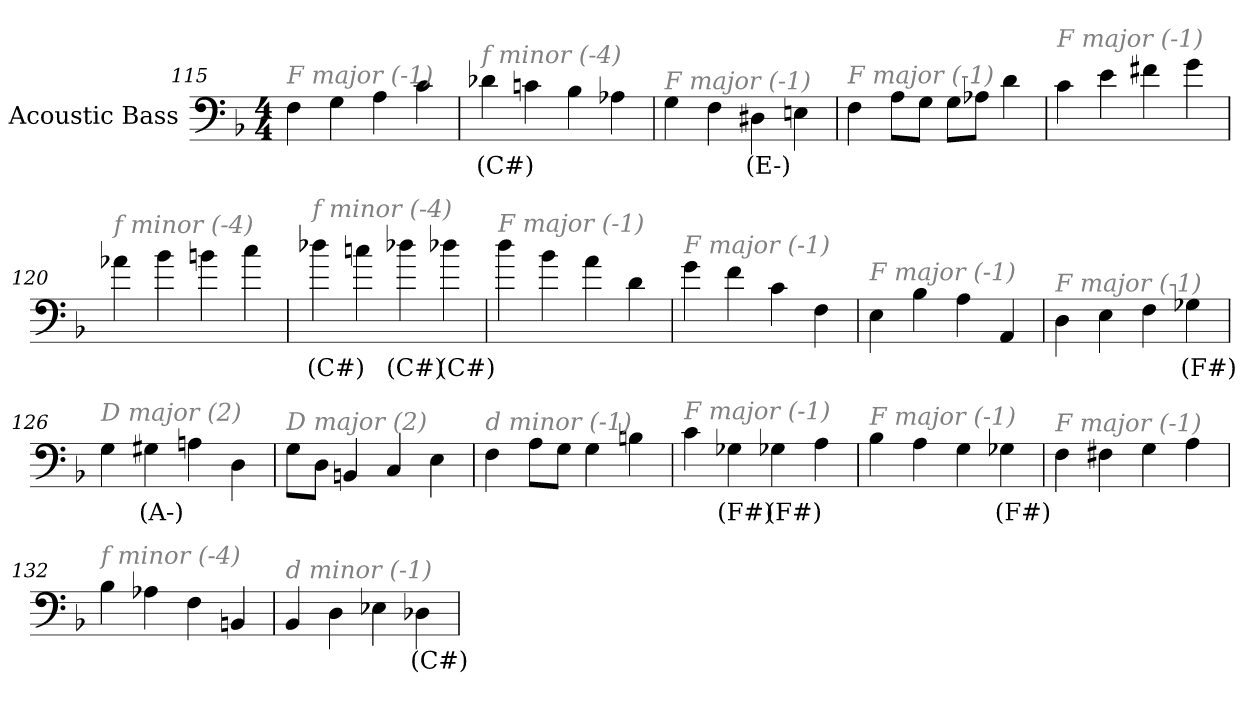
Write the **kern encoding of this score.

**kern	**text
*part1	*part1
*staff1	*staff1
*I"Acoustic Bass	*
*clefF4	*
*ITrd7c12	*
*k[b-]	*
*F:	*
*M4/4	*
=115	=115
!LO:TX:i:color=#808080:t=F major (-1)	!
4FF	.
4GG	.
4AA	.
4C	.
=116	=116
!LO:TX:i:color=#808080:t=f minor (-4)	!
4D-Xi	(C#)
4Cn	.
4BB-	.
4AA-X	.
=117	=117
!LO:TX:i:color=#808080:t=F major (-1)	!
4GG	.
4FF	.
4DD#Xi	(E-)
4EEn	.
=118	=118
!LO:TX:i:color=#808080:t=F major (-1)	!
4FF	.
8AAL	.
8GGJ	.
8GGL	.
8AA-XJ	.
4D	.
=119	=119
!LO:TX:i:color=#808080:t=F major (-1)	!
4C	.
4E	.
4F#X	.
4G	.
=120	=120
!LO:TX:i:color=#808080:t=f minor (-4)	!
4A-X	.
4B-	.
4Bn	.
4c	.
=121	=121
!LO:TX:i:color=#808080:t=f minor (-4)	!
4d-Xi	(C#)
4cn	.
4d-Xi	(C#)
4d-Xi	(C#)
=122	=122
!LO:TX:i:color=#808080:t=F major (-1)	!
4d	.
4B-	.
4A	.
4D	.
=123	=123
!LO:TX:i:color=#808080:t=F major (-1)	!
4G	.
4F	.
4C	.
4FF	.
=124	=124
!LO:TX:i:color=#808080:t=F major (-1)	!
4EE	.
4BB-	.
4AA	.
4AAA	.
=125	=125
!LO:TX:i:color=#808080:t=F major (-1)	!
4DD	.
4EE	.
4FF	.
4GG-Xi	(F#)
=126	=126
!LO:TX:i:color=#808080:t=D major (2)	!
4GG	.
4GG#Xi	(A-)
4AAn	.
4DD	.
=127	=127
!LO:TX:i:color=#808080:t=D major (2)	!
8GGL	.
8DDJ	.
4BBBn	.
4CC	.
4EE	.
=128	=128
!LO:TX:i:color=#808080:t=d minor (-1)	!
4FF	.
8AAL	.
8GGJ	.
4GG	.
4BBn	.
=129	=129
!LO:TX:i:color=#808080:t=F major (-1)	!
4C	.
4GG-Xi	(F#)
4GG-Xi	(F#)
4AA	.
=130	=130
!LO:TX:i:color=#808080:t=F major (-1)	!
4BB-	.
4AA	.
4GG	.
4GG-Xi	(F#)
=131	=131
!LO:TX:i:color=#808080:t=F major (-1)	!
4FF	.
4FF#X	.
4GG	.
4AA	.
=132	=132
!LO:TX:i:color=#808080:t=f minor (-4)	!
4BB-	.
4AA-X	.
4FF	.
4BBBn	.
=133	=133
!LO:TX:i:color=#808080:t=d minor (-1)	!
4BBB-	.
4DD	.
4EE-X	.
4DD-Xj	(C#)
=	=
*-	*-
